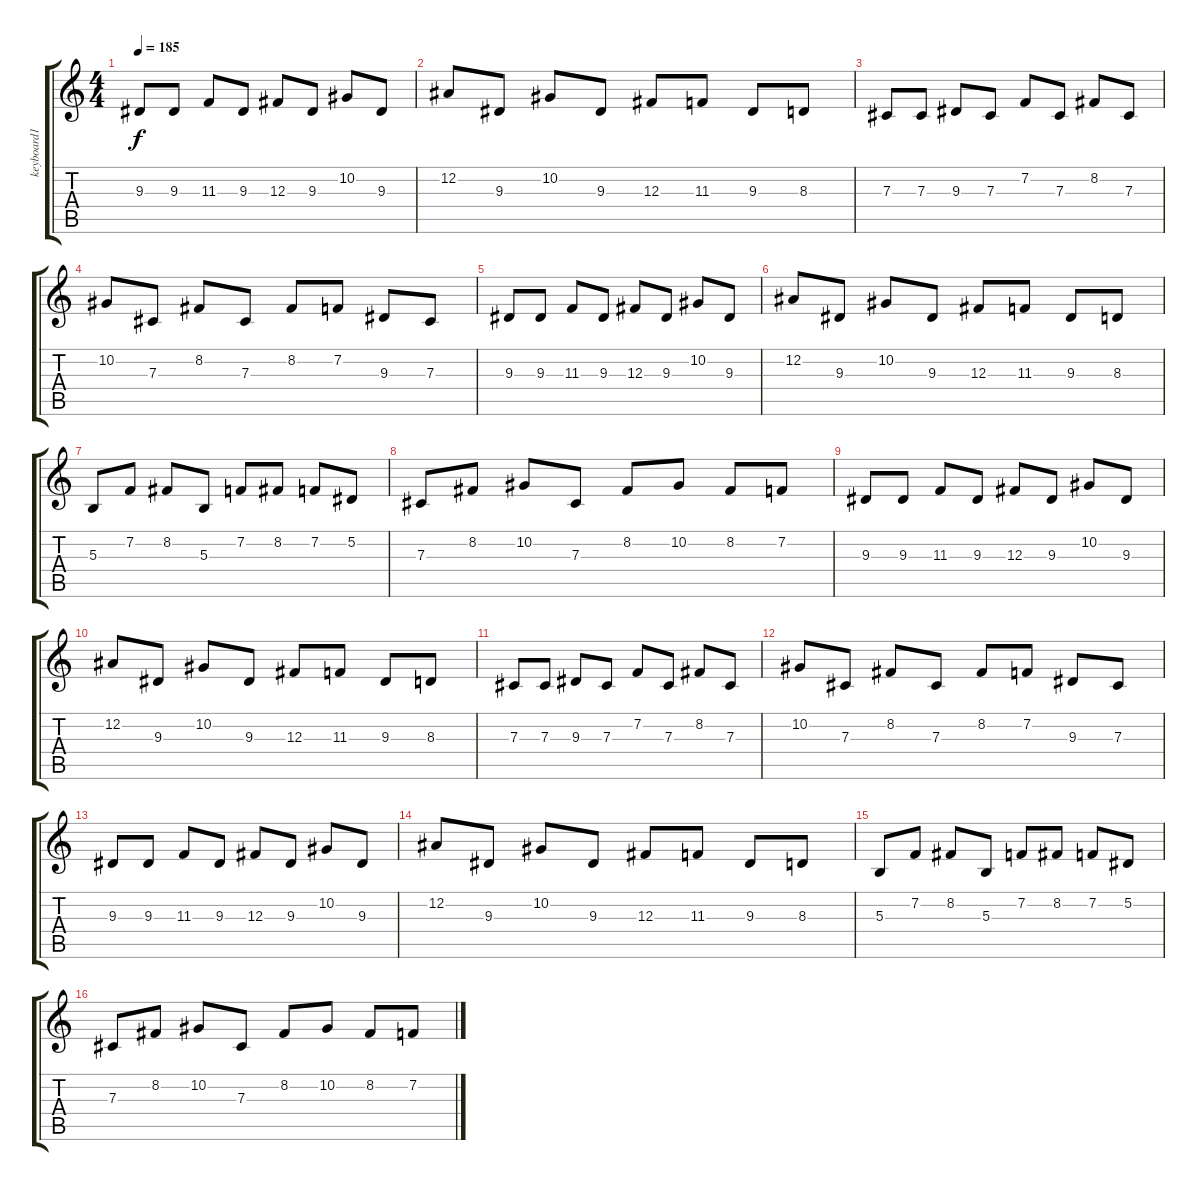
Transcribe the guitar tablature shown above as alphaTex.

\track ("keyboard1" "keyboard1") {instrument fx4atmosphere}
\staff {score tabs}
\tuning (Eb4 Bb3 Gb3 Db3 Ab2 Eb2) {hide}
\ts (4 4)
\tempo 185
\clef g2
\ks c
9.3.8{dy f} 9.3.8 11.3.8 9.3.8 12.3.8 9.3.8 10.2.8 9.3.8 |
12.2.8 9.3.8 10.2.8 9.3.8 12.3.8 11.3.8 9.3.8 8.3.8 |
7.3.8 7.3.8 9.3.8 7.3.8 7.2.8 7.3.8 8.2.8 7.3.8 |
10.2.8 7.3.8 8.2.8 7.3.8 8.2.8 7.2.8 9.3.8 7.3.8 |
9.3.8 9.3.8 11.3.8 9.3.8 12.3.8 9.3.8 10.2.8 9.3.8 |
12.2.8 9.3.8 10.2.8 9.3.8 12.3.8 11.3.8 9.3.8 8.3.8 |
5.3.8 7.2.8 8.2.8 5.3.8 7.2.8 8.2.8 7.2.8 5.2.8 |
7.3.8 8.2.8 10.2.8 7.3.8 8.2.8 10.2.8 8.2.8 7.2.8 |
9.3.8 9.3.8 11.3.8 9.3.8 12.3.8 9.3.8 10.2.8 9.3.8 |
12.2.8 9.3.8 10.2.8 9.3.8 12.3.8 11.3.8 9.3.8 8.3.8 |
7.3.8 7.3.8 9.3.8 7.3.8 7.2.8 7.3.8 8.2.8 7.3.8 |
10.2.8 7.3.8 8.2.8 7.3.8 8.2.8 7.2.8 9.3.8 7.3.8 |
9.3.8 9.3.8 11.3.8 9.3.8 12.3.8 9.3.8 10.2.8 9.3.8 |
12.2.8 9.3.8 10.2.8 9.3.8 12.3.8 11.3.8 9.3.8 8.3.8 |
5.3.8 7.2.8 8.2.8 5.3.8 7.2.8 8.2.8 7.2.8 5.2.8 |
7.3.8 8.2.8 10.2.8 7.3.8 8.2.8 10.2.8 8.2.8 7.2.8
